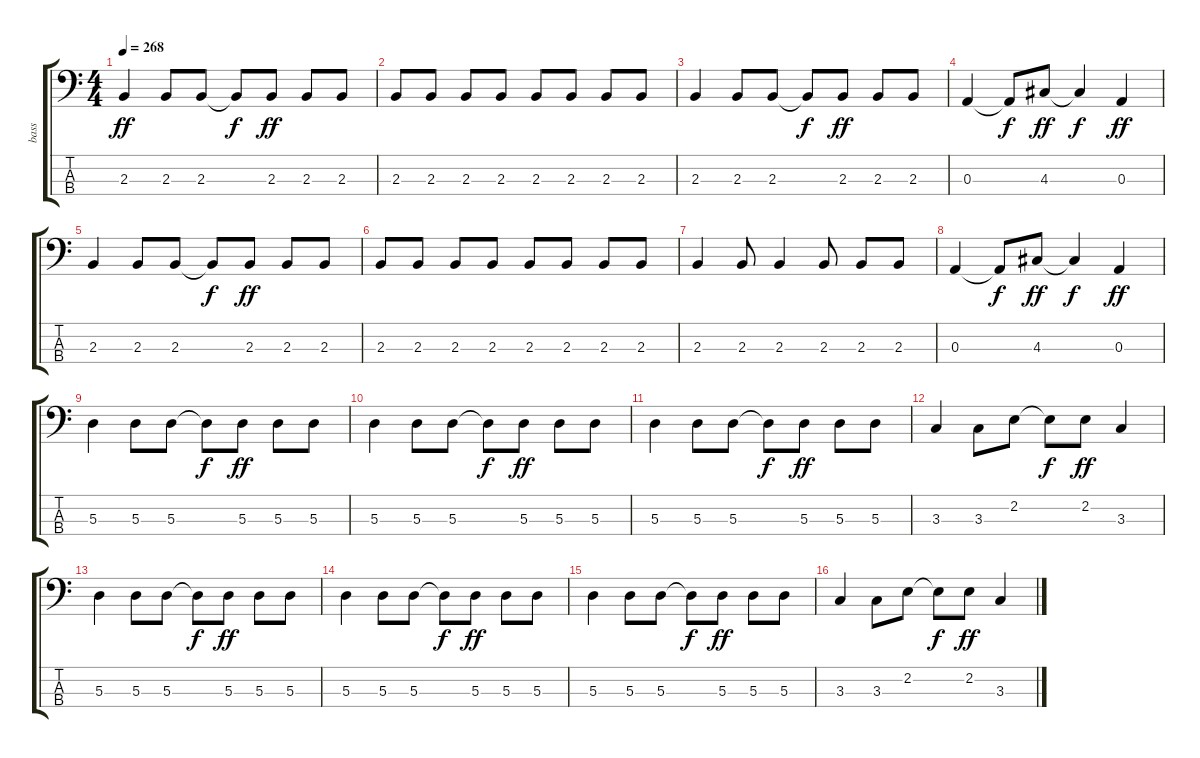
\track ("bass" "bass") {instrument slapbass1}
\staff {score tabs}
\tuning (G2 D2 A1 E1) {hide}
\ts (4 4)
\tempo 268
\clef f4
\ks c
2.3.4{dy ff} 2.3.8 2.3.8 2.3{t}.8{dy f} 2.3.8{dy ff} 2.3.8 2.3.8 |
2.3.8 2.3.8 2.3.8 2.3.8 2.3.8 2.3.8 2.3.8 2.3.8 |
2.3.4 2.3.8 2.3.8 2.3{t}.8{dy f} 2.3.8{dy ff} 2.3.8 2.3.8 |
0.3.4 0.3{t}.8{dy f} 4.3.8{dy ff} 4.3{t}.4{dy f} 0.3.4{dy ff} |
2.3.4 2.3.8 2.3.8 2.3{t}.8{dy f} 2.3.8{dy ff} 2.3.8 2.3.8 |
2.3.8 2.3.8 2.3.8 2.3.8 2.3.8 2.3.8 2.3.8 2.3.8 |
2.3.4 2.3.8 2.3.4 2.3.8 2.3.8 2.3.8 |
0.3.4 0.3{t}.8{dy f} 4.3.8{dy ff} 4.3{t}.4{dy f} 0.3.4{dy ff} |
5.3.4 5.3.8 5.3.8 5.3{t}.8{dy f} 5.3.8{dy ff} 5.3.8 5.3.8 |
5.3.4 5.3.8 5.3.8 5.3{t}.8{dy f} 5.3.8{dy ff} 5.3.8 5.3.8 |
5.3.4 5.3.8 5.3.8 5.3{t}.8{dy f} 5.3.8{dy ff} 5.3.8 5.3.8 |
3.3.4 3.3.8 2.2.8 2.2{t}.8{dy f} 2.2.8{dy ff} 3.3.4 |
5.3.4 5.3.8 5.3.8 5.3{t}.8{dy f} 5.3.8{dy ff} 5.3.8 5.3.8 |
5.3.4 5.3.8 5.3.8 5.3{t}.8{dy f} 5.3.8{dy ff} 5.3.8 5.3.8 |
5.3.4 5.3.8 5.3.8 5.3{t}.8{dy f} 5.3.8{dy ff} 5.3.8 5.3.8 |
3.3.4 3.3.8 2.2.8 2.2{t}.8{dy f} 2.2.8{dy ff} 3.3.4
